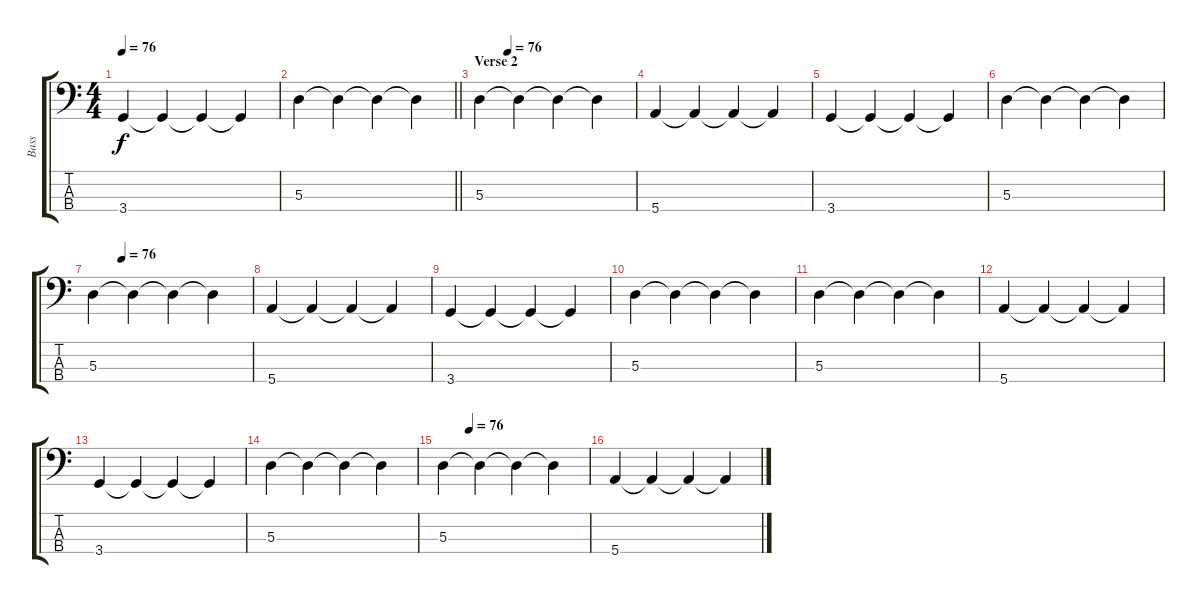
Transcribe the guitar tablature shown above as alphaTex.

\track ("Bass" "Bass") {instrument electricbassfinger}
\staff {score tabs}
\tuning (G2 D2 A1 E1) {hide}
\ts (4 4)
\tempo 76
\clef f4
\ks c
3.4.4{dy f} 3.4{t}.4 3.4{t}.4 3.4{t}.4 |
\barLineRight lightlight
5.3.4 5.3{t}.4 5.3{t}.4 5.3{t}.4 |
\section ("" "Verse 2")
\tempo (76 0.1875)
5.3.4 5.3{t}.4 5.3{t}.4 5.3{t}.4 |
5.4.4 5.4{t}.4 5.4{t}.4 5.4{t}.4 |
3.4.4 3.4{t}.4 3.4{t}.4 3.4{t}.4 |
5.3.4 5.3{t}.4 5.3{t}.4 5.3{t}.4 |
\tempo (76 0.1875)
5.3.4 5.3{t}.4 5.3{t}.4 5.3{t}.4 |
5.4.4 5.4{t}.4 5.4{t}.4 5.4{t}.4 |
3.4.4 3.4{t}.4 3.4{t}.4 3.4{t}.4 |
5.3.4 5.3{t}.4 5.3{t}.4 5.3{t}.4 |
5.3.4 5.3{t}.4 5.3{t}.4 5.3{t}.4 |
5.4.4 5.4{t}.4 5.4{t}.4 5.4{t}.4 |
3.4.4 3.4{t}.4 3.4{t}.4 3.4{t}.4 |
5.3.4 5.3{t}.4 5.3{t}.4 5.3{t}.4 |
\tempo (76 0.1875)
5.3.4 5.3{t}.4 5.3{t}.4 5.3{t}.4 |
5.4.4 5.4{t}.4 5.4{t}.4 5.4{t}.4
